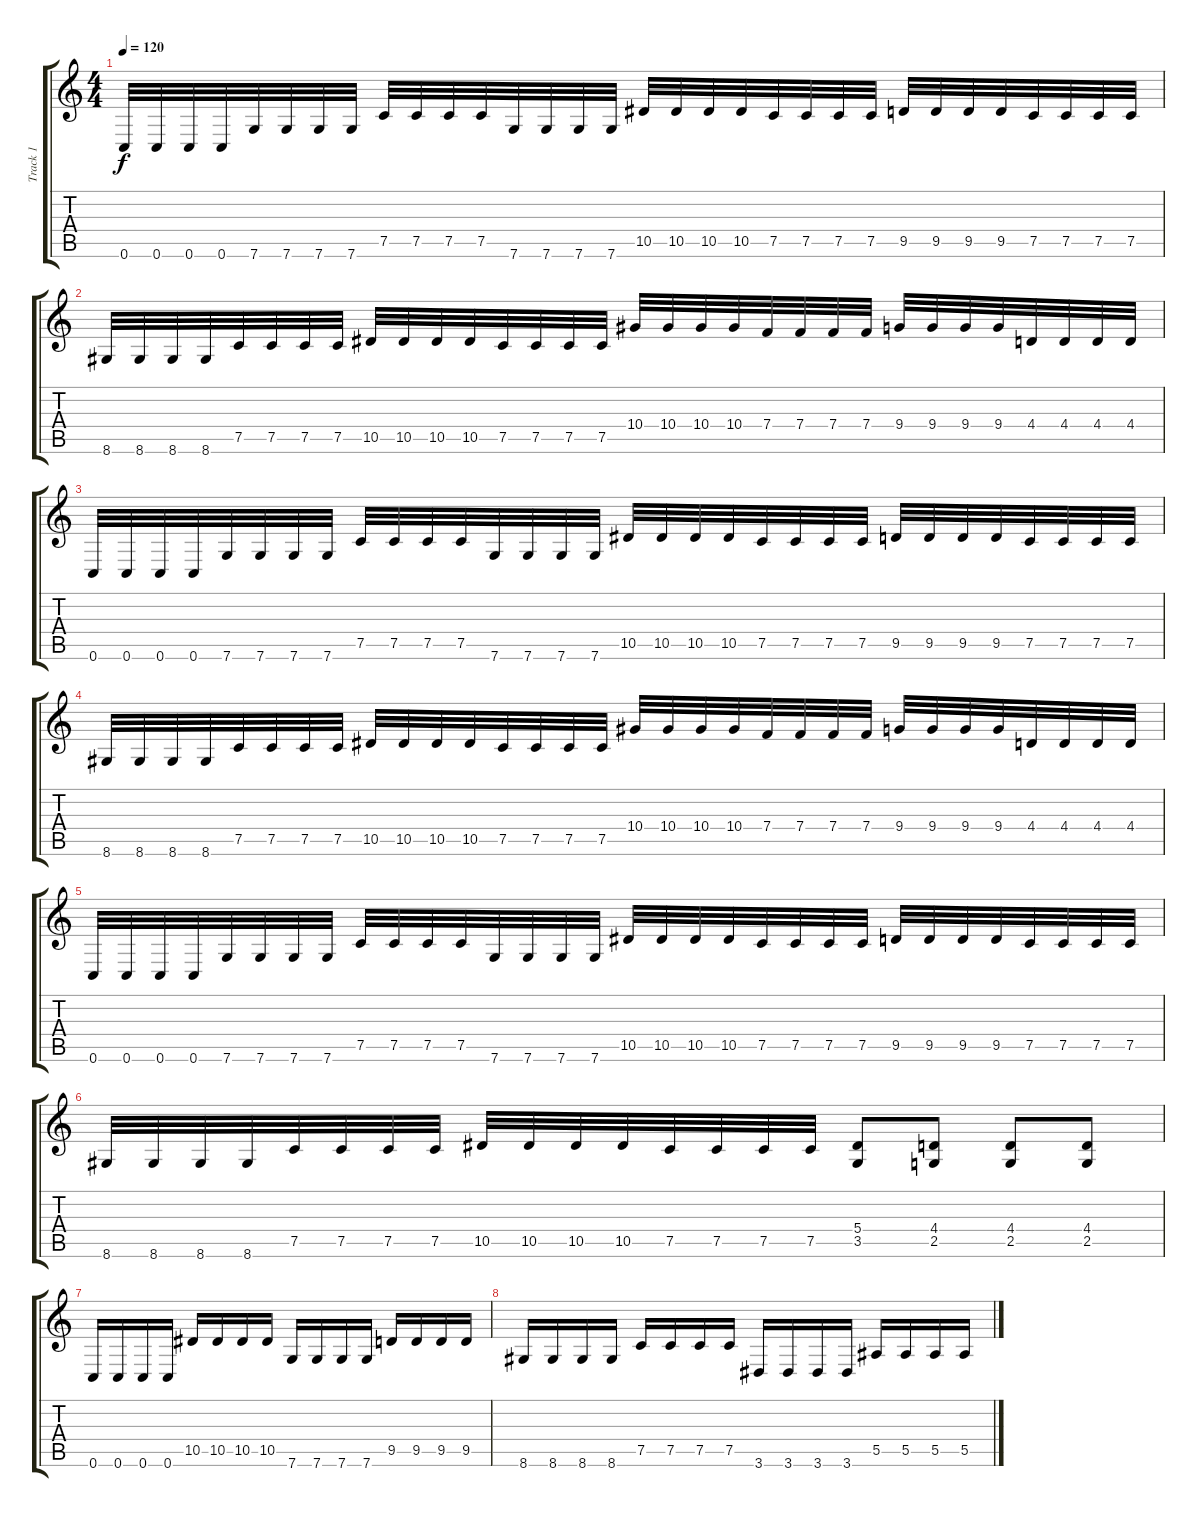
\track ("Track 1" "Track 1") {instrument distortionguitar}
\staff {score tabs}
\tuning (C4 G3 Eb3 Bb2 F2 C2) {hide}
\ts (4 4)
\tempo 120
\clef g2
\ks c
0.6.32{dy f} 0.6.32 0.6.32 0.6.32 7.6.32 7.6.32 7.6.32 7.6.32 7.5.32 7.5.32 7.5.32 7.5.32 7.6.32 7.6.32 7.6.32 7.6.32 10.5.32 10.5.32 10.5.32 10.5.32 7.5.32 7.5.32 7.5.32 7.5.32 9.5.32 9.5.32 9.5.32 9.5.32 7.5.32 7.5.32 7.5.32 7.5.32 |
8.6.32 8.6.32 8.6.32 8.6.32 7.5.32 7.5.32 7.5.32 7.5.32 10.5.32 10.5.32 10.5.32 10.5.32 7.5.32 7.5.32 7.5.32 7.5.32 10.4.32 10.4.32 10.4.32 10.4.32 7.4.32 7.4.32 7.4.32 7.4.32 9.4.32 9.4.32 9.4.32 9.4.32 4.4.32 4.4.32 4.4.32 4.4.32 |
0.6.32 0.6.32 0.6.32 0.6.32 7.6.32 7.6.32 7.6.32 7.6.32 7.5.32 7.5.32 7.5.32 7.5.32 7.6.32 7.6.32 7.6.32 7.6.32 10.5.32 10.5.32 10.5.32 10.5.32 7.5.32 7.5.32 7.5.32 7.5.32 9.5.32 9.5.32 9.5.32 9.5.32 7.5.32 7.5.32 7.5.32 7.5.32 |
8.6.32 8.6.32 8.6.32 8.6.32 7.5.32 7.5.32 7.5.32 7.5.32 10.5.32 10.5.32 10.5.32 10.5.32 7.5.32 7.5.32 7.5.32 7.5.32 10.4.32 10.4.32 10.4.32 10.4.32 7.4.32 7.4.32 7.4.32 7.4.32 9.4.32 9.4.32 9.4.32 9.4.32 4.4.32 4.4.32 4.4.32 4.4.32 |
0.6.32 0.6.32 0.6.32 0.6.32 7.6.32 7.6.32 7.6.32 7.6.32 7.5.32 7.5.32 7.5.32 7.5.32 7.6.32 7.6.32 7.6.32 7.6.32 10.5.32 10.5.32 10.5.32 10.5.32 7.5.32 7.5.32 7.5.32 7.5.32 9.5.32 9.5.32 9.5.32 9.5.32 7.5.32 7.5.32 7.5.32 7.5.32 |
8.6.32 8.6.32 8.6.32 8.6.32 7.5.32 7.5.32 7.5.32 7.5.32 10.5.32 10.5.32 10.5.32 10.5.32 7.5.32 7.5.32 7.5.32 7.5.32 (5.4 3.5).8 (4.4 2.5).8 (4.4 2.5).8 (4.4 2.5).8 |
0.6.16 0.6.16 0.6.16 0.6.16 10.5.16 10.5.16 10.5.16 10.5.16 7.6.16 7.6.16 7.6.16 7.6.16 9.5.16 9.5.16 9.5.16 9.5.16 |
8.6.16 8.6.16 8.6.16 8.6.16 7.5.16 7.5.16 7.5.16 7.5.16 3.6.16 3.6.16 3.6.16 3.6.16 5.5.16 5.5.16 5.5.16 5.5.16
